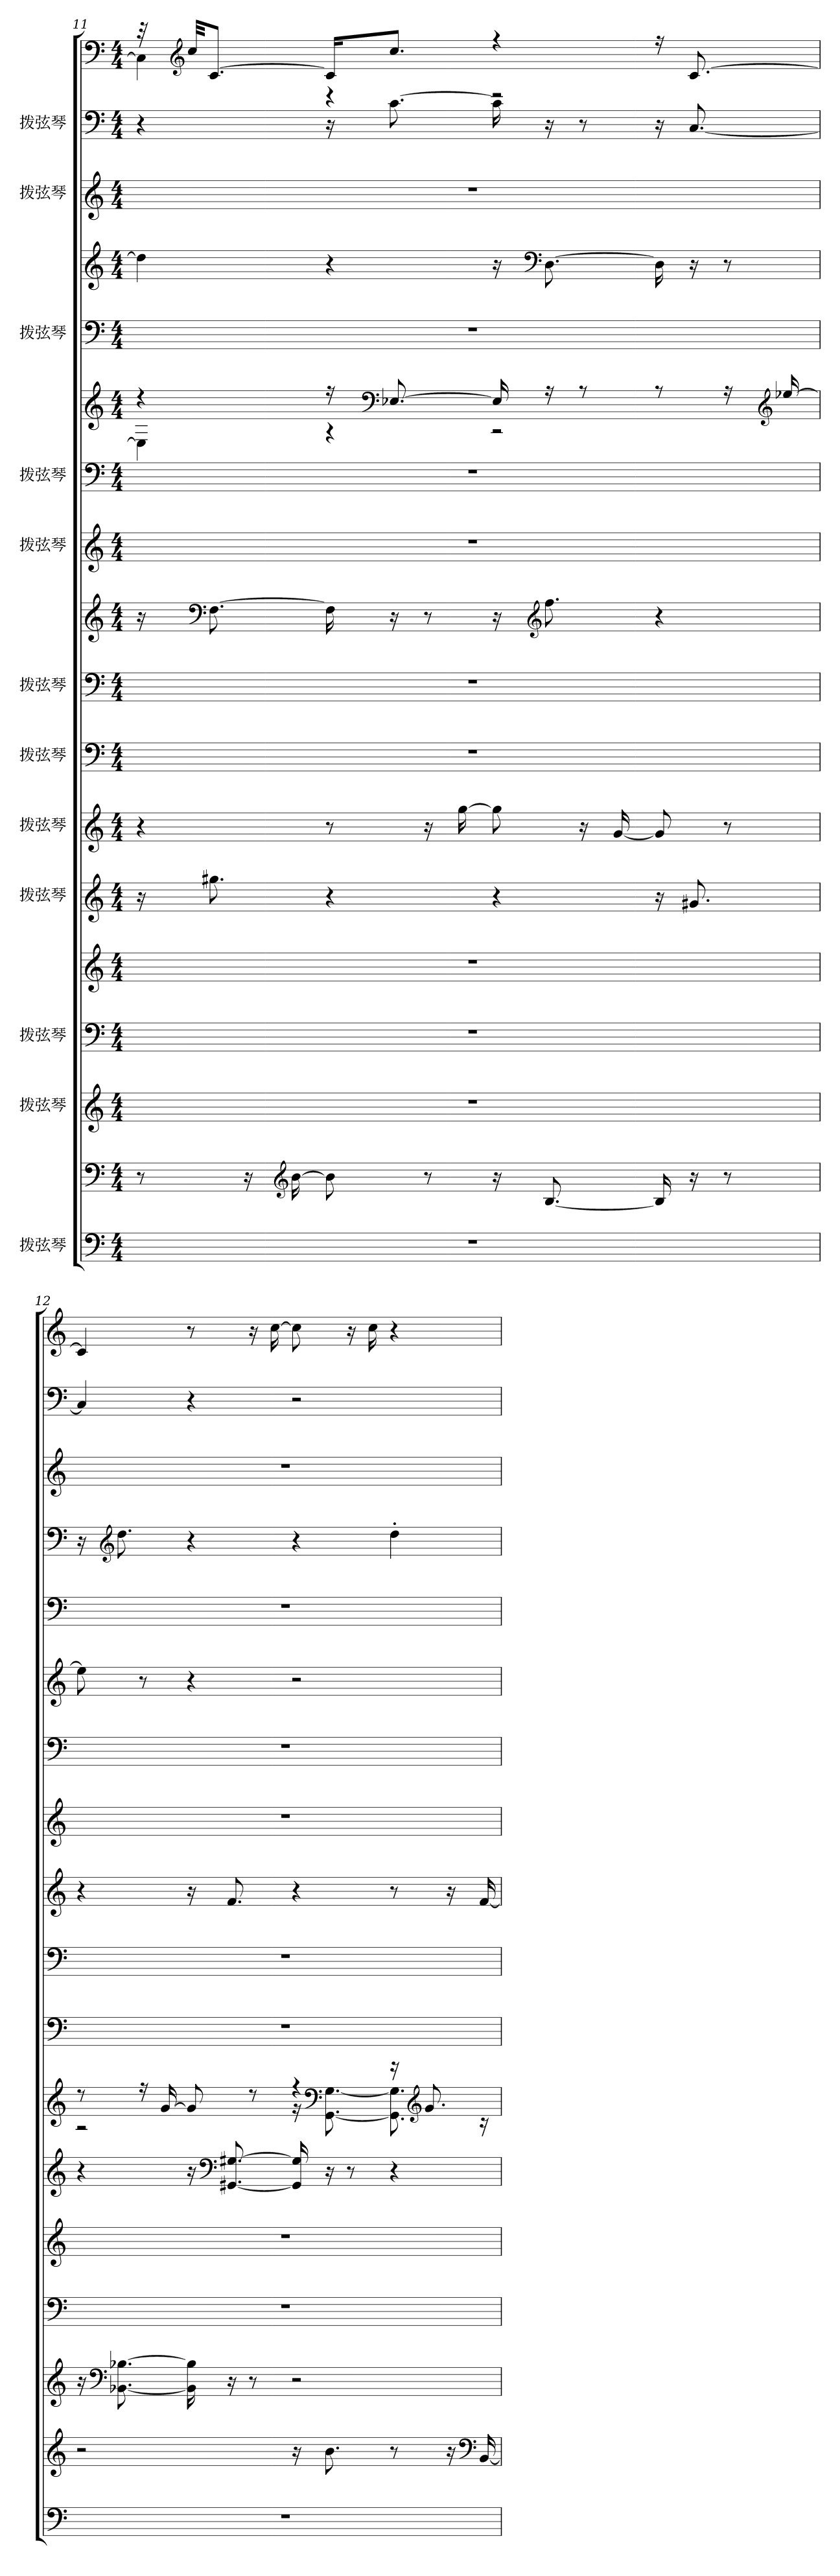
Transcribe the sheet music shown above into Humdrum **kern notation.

**kern	**kern	**kern	**kern	**kern	**kern	**kern	**kern	**kern	**kern	**kern	**kern	**kern	**kern	**kern	**kern	**kern	**kern
*part12	*part12	*part11	*part10	*part10	*part9	*part8	*part7	*part6	*part6	*part5	*part4	*part4	*part3	*part3	*part2	*part1	*part1
*staff18	*staff17	*staff16	*staff15	*staff14	*staff13	*staff12	*staff11	*staff10	*staff9	*staff8	*staff7	*staff6	*staff5	*staff4	*staff3	*staff2	*staff1
*I"拨弦琴	*	*I"拨弦琴	*I"拨弦琴	*	*I"拨弦琴	*I"拨弦琴	*I"拨弦琴	*I"拨弦琴	*	*I"拨弦琴	*I"拨弦琴	*	*I"拨弦琴	*	*I"拨弦琴	*I"拨弦琴	*
!!LO:PB:g=z
*clefF4	*clefF4	*clefG2	*clefF4	*clefG2	*clefG2	*clefG2	*clefF4	*clefF4	*clefG2	*clefG2	*clefF4	*clefG2	*clefF4	*clefG2	*clefG2	*clefF4	*clefF4
*k[]	*k[]	*k[]	*k[]	*k[]	*k[]	*k[]	*k[]	*k[]	*k[]	*k[]	*k[]	*k[]	*k[]	*k[]	*k[]	*k[]	*k[]
*M4/4	*M4/4	*M4/4	*M4/4	*M4/4	*M4/4	*M4/4	*M4/4	*M4/4	*M4/4	*M4/4	*M4/4	*M4/4	*M4/4	*M4/4	*M4/4	*M4/4	*M4/4
=11	=11	=11	=11	=11	=11	=11	=11	=11	=11	=11	=11	=11	=11	=11	=11	=11	=11
*	*	*	*	*	*	*	*	*	*	*	*	*^	*	*	*	*	*^
1r	8r	1r	1r	1r	16r	4r	1r	1r	16r	1r	1r	4r	4E-\]	1r	4dd\]	1r	4r	32r	4C\]
*	*	*	*	*	*	*	*	*	*	*	*	*	*	*	*	*	*	*clefG2	*
.	.	.	.	.	.	.	.	.	.	.	.	.	.	.	.	.	.	32cc/KKL	.
*	*	*	*	*	*	*	*	*	*clefF4	*	*	*	*	*	*	*	*	*	*
.	.	.	.	.	8.gg#X\	.	.	.	[8.F\	.	.	.	.	.	.	.	.	[8.c/J	.
.	16r	.	.	.	.	.	.	.	.	.	.	.	.	.	.	.	.	.	.
*	*clefG2	*	*	*	*	*	*	*	*	*	*	*	*	*	*	*	*	*	*
.	[16b\	.	.	.	.	.	.	.	.	.	.	.	.	.	.	.	.	.	.
.	8b\]	.	.	.	4r	8r	.	.	16F\]	.	.	16r	4r	.	4r	.	16r	16c/KL]	4r
*	*	*	*	*	*	*	*	*	*	*	*	*clefF4	*	*	*	*	*	*	*
.	.	.	.	.	.	.	.	.	16r	.	.	[8.E-X/	.	.	.	.	[8.c\	8.cc/J	.
.	8r	.	.	.	.	16r	.	.	8r	.	.	.	.	.	.	.	.	.	.
.	.	.	.	.	.	[16gg\	.	.	.	.	.	.	.	.	.	.	.	.	.
.	16r	.	.	.	4r	8gg\]	.	.	16r	.	.	16E-/]	2r	.	16r	.	16c\]	4r	2r
*	*	*	*	*	*	*	*	*	*clefG2	*	*	*	*	*	*clefF4	*	*	*	*
.	[8.B/	.	.	.	.	.	.	.	8.ff\	.	.	16r	.	.	[8.D\	.	16r	.	.
.	.	.	.	.	.	16r	.	.	.	.	.	8r	.	.	.	.	8r	.	.
.	.	.	.	.	.	[16g/	.	.	.	.	.	.	.	.	.	.	.	.	.
.	16B/]	.	.	.	16r	8g/]	.	.	4r	.	.	8r	.	.	16D\]	.	16r	16r	.
.	16r	.	.	.	8.g#X/	.	.	.	.	.	.	.	.	.	16r	.	[8.C/	[8.c/	.
.	8r	.	.	.	.	8r	.	.	.	.	.	16r	.	.	8r	.	.	.	.
*	*	*	*	*	*	*	*	*	*	*	*	*clefG2	*	*	*	*	*	*	*
.	.	.	.	.	.	.	.	.	.	.	.	[16ee-X/	.	.	.	.	.	.	.
*	*	*	*	*	*	*	*	*	*	*	*	*v	*v	*	*	*	*	*v	*v
!!LO:PB:g=z
=12	=12	=12	=12	=12	=12	=12	=12	=12	=12	=12	=12	=12	=12	=12	=12	=12	=12
*	*	*	*	*	*	*^	*	*	*	*	*	*	*	*	*	*	*
1r	2r	16r	1r	1r	4r	8r	2r	1r	1r	4r	1r	1r	8ee-\]	1r	16r	1r	4C/]	4c/]
*	*	*clefF4	*	*	*	*	*	*	*	*	*	*	*	*	*clefG2	*	*	*
.	.	[8.BB-X\ [8.B-X\	.	.	.	.	.	.	.	.	.	.	.	.	8.dd\	.	.	.
.	.	.	.	.	.	16r	.	.	.	.	.	.	8r	.	.	.	.	.
.	.	.	.	.	.	[16g/	.	.	.	.	.	.	.	.	.	.	.	.
.	.	16BB-\] 16B-\]	.	.	16r	8g/]	.	.	.	16r	.	.	4r	.	4r	.	4r	8r
*	*	*	*	*	*clefF4	*	*	*	*	*	*	*	*	*	*	*	*	*
.	.	16r	.	.	[8.GG#X/ [8.G#X/	.	.	.	.	8.f/	.	.	.	.	.	.	.	.
.	.	8r	.	.	.	8r	.	.	.	.	.	.	.	.	.	.	.	16r
.	.	.	.	.	.	.	.	.	.	.	.	.	.	.	.	.	.	[16cc\
.	16r	2r	.	.	16GG#/] 16G#/]	4r	16r	.	.	4r	.	.	2r	.	4r	.	2r	8cc\]
*	*	*	*	*	*	*clefF4	*	*	*	*	*	*	*	*	*	*	*	*
.	8.b\	.	.	.	16r	.	[8.GG\ [8.G\	.	.	.	.	.	.	.	.	.	.	.
.	.	.	.	.	8r	.	.	.	.	.	.	.	.	.	.	.	.	16r
.	.	.	.	.	.	.	.	.	.	.	.	.	.	.	.	.	.	16cc\
.	8r	.	.	.	4r	16r	8.GG\] 8.G\]	.	.	8r	.	.	.	.	4dd'\	.	.	4r
*	*	*	*	*	*	*clefG2	*	*	*	*	*	*	*	*	*	*	*	*
.	.	.	.	.	.	8.g/	.	.	.	.	.	.	.	.	.	.	.	.
.	16r	.	.	.	.	.	.	.	.	16r	.	.	.	.	.	.	.	.
*	*clefF4	*	*	*	*	*	*	*	*	*	*	*	*	*	*	*	*	*
.	[16BB/	.	.	.	.	.	16r	.	.	[16f/	.	.	.	.	.	.	.	.
*	*	*	*	*	*	*v	*v	*	*	*	*	*	*	*	*	*	*	*
=	=	=	=	=	=	=	=	=	=	=	=	=	=	=	=	=	=
*-	*-	*-	*-	*-	*-	*-	*-	*-	*-	*-	*-	*-	*-	*-	*-	*-	*-
